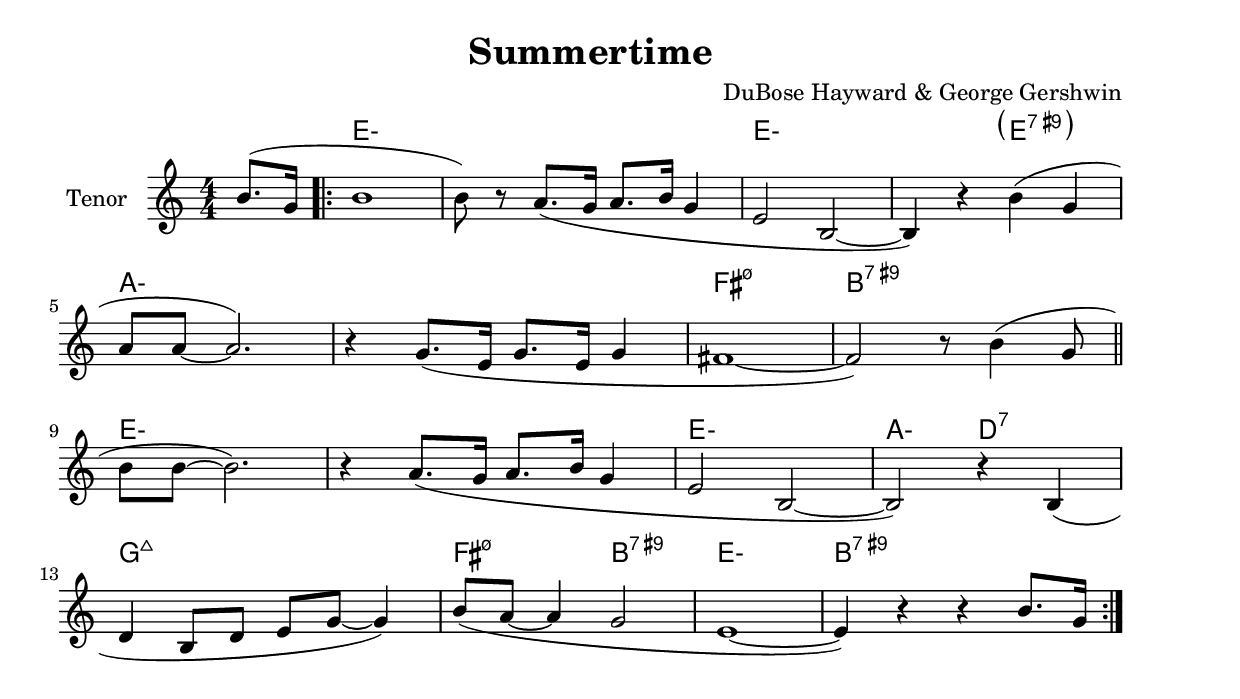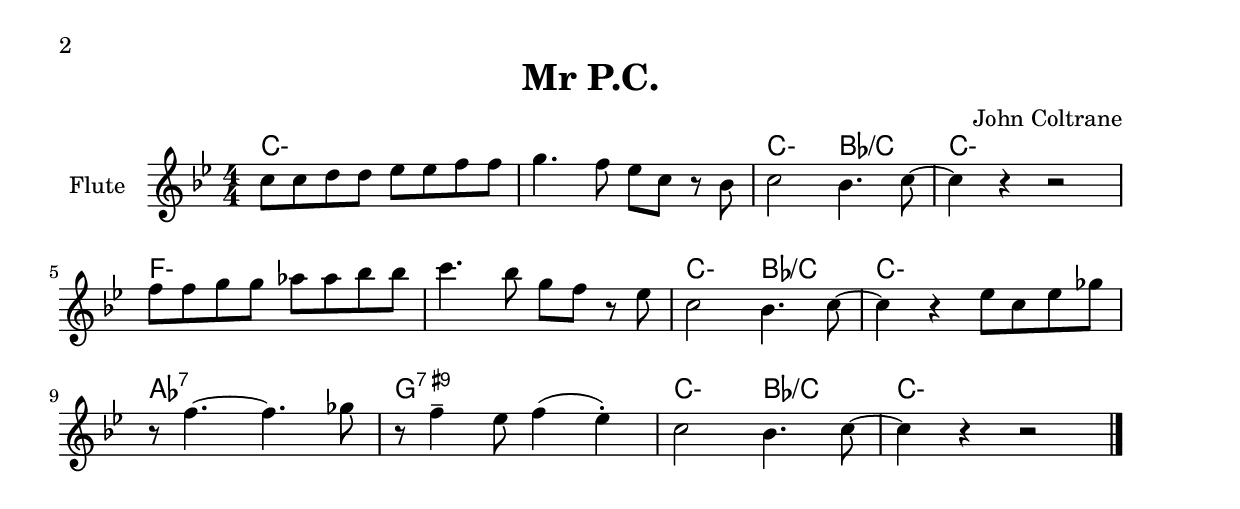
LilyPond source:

\version "2.22.1"


\paper {
  top-margin = 25
  bottom-margin = 20
  left-matgin = 20
  right-margin = 20
}


\book {

  \bookpart {
    \header {
      title = "Summertime"
      composer = "DuBose Hayward & George Gershwin"
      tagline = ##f
    }
    \score {
      <<
        \new ChordNames {
          \chordmode {
            \set minorChordModifier = \markup { "-" }
            \partial 4 s4 |
            e1:m | s | e:m | s2 \parenthesize e:7.9+ |
            a1:m | s | fis:m7.5- | b:7.9+ |
            e:m | s | e:m | a2:m d:7 |
            g1:7+ | fis2:m7.5- b:7.9+ | e1:m |b:7.9+ |
          }
        }
        \new Staff {
          \set Staff.instrumentName = #"Tenor "
          \relative c'' {
            \clef treble
            \key c \major
            \time 4/4
            \numericTimeSignature
            \partial 4  b8.( g16 \bar ".|:"
            b1 | b8) r a8.( g16 a8. b16 g4 |
            e2 b~ | b4) r b'( g | \break
            a8 a~ a2.) | r4 g8.( e16 g8. e16 g4 |
            fis1~ | fis2) r8 b4( g8 \bar "||" \break
            b8 b~ b2.) | r4 a8.( g16 a8. b16 g4 |
            e2 b~ | b) r4 b( | \break
            d b8 d e g~ g4) | b8( a~ a4 g2 |
            e1~ | e4) r4 r b'8. g16 \bar ":|."
          }
        }
      >>
    }
  }

  \bookpart {
    \header {
      title = "Mr P.C."
      composer = "John Coltrane"
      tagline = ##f
    }
    \score {
      <<
        \new ChordNames {
          \chordmode {
            \set minorChordModifier = \markup { "-" }
            c1:m | s | c2:m bes/c | c1:m |
            f:m | s | c2:m bes/c | c1:m |
            aes:7 | g:7.9+ | c2:m bes/c | c1:m |
          }
        }
        \new Staff {
          \set Staff.instrumentName = #"Flute "
          \relative c'' {
            \clef treble
            \key bes \major
            \time 4/4
            \numericTimeSignature
            c8 c d d ees ees f f | g4. f8 ees c r bes |
            c2 bes4. c8~ | c4 r r2 | \break
            f8 f g g aes aes bes bes | c4. bes8 g f r ees | 
            c2 bes4. c8~ | c4 r ees8 c ees ges | \break
            r f4.~ f4. ges8 | r f4-- ees8 f4( ees-.) |
            c2 bes4. c8~ | c4 r r2 \bar "|."
          }
        }
      >>
    }
  }
}
